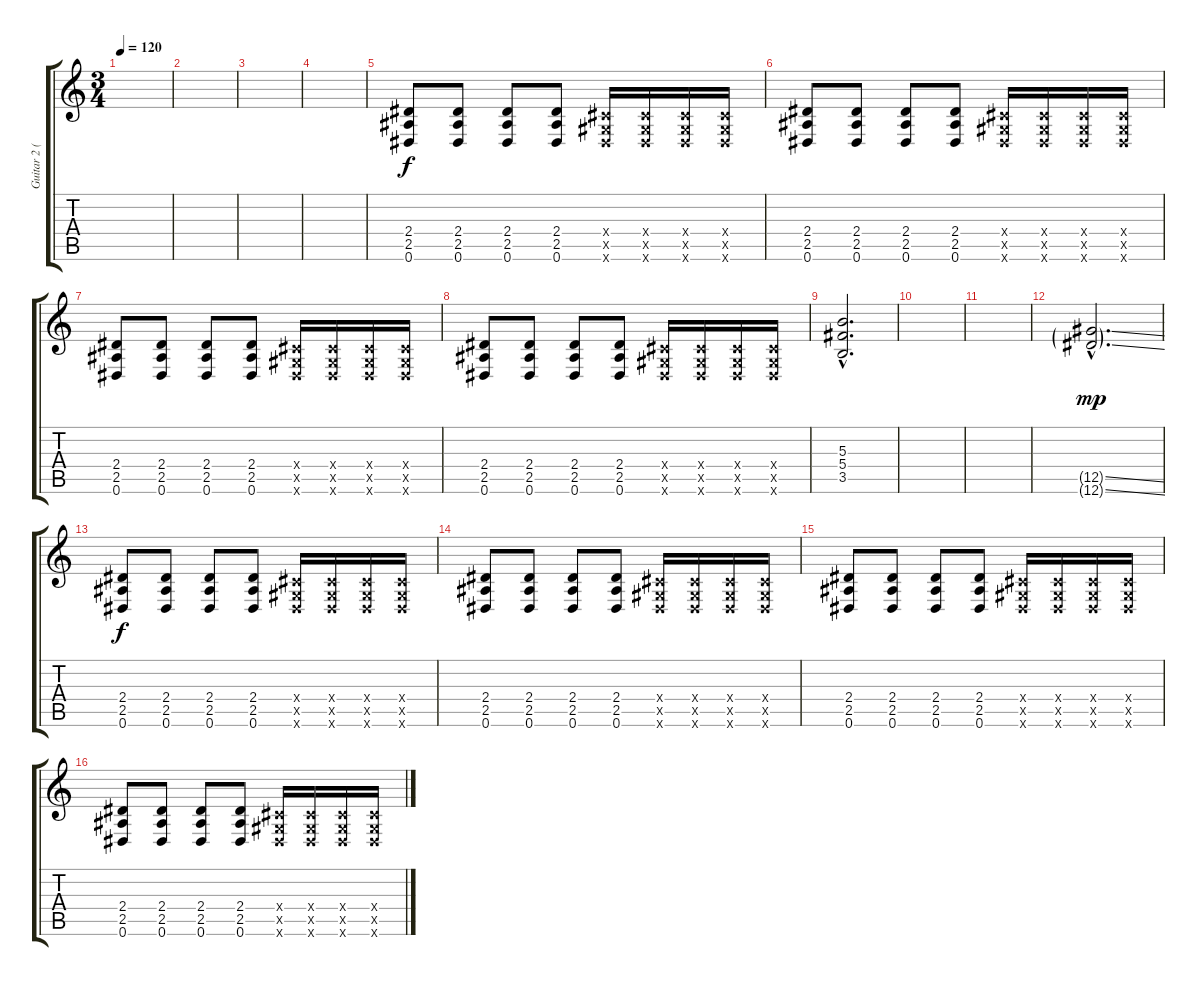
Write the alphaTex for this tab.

\track ("Guitar 2 (Tim)" "Guitar 2 (") {instrument distortionguitar}
\staff {score tabs}
\tuning (Eb4 Bb3 Gb3 Db3 Ab2 Eb2) {hide}
\ts (3 4)
\tempo 120
\clef g2
\ks c
|
|
|
|
(2.4 2.5 0.6).8 (2.4 2.5 0.6).8 (2.4 2.5 0.6).8 (2.4 2.5 0.6).8 (0.4{x} 0.5{x} 0.6{x}).16 (0.4{x} 0.5{x} 0.6{x}).16 (0.4{x} 0.5{x} 0.6{x}).16 (0.4{x} 0.5{x} 0.6{x}).16 |
(2.4 2.5 0.6).8 (2.4 2.5 0.6).8 (2.4 2.5 0.6).8 (2.4 2.5 0.6).8 (0.4{x} 0.5{x} 0.6{x}).16 (0.4{x} 0.5{x} 0.6{x}).16 (0.4{x} 0.5{x} 0.6{x}).16 (0.4{x} 0.5{x} 0.6{x}).16 |
(2.4 2.5 0.6).8 (2.4 2.5 0.6).8 (2.4 2.5 0.6).8 (2.4 2.5 0.6).8 (0.4{x} 0.5{x} 0.6{x}).16 (0.4{x} 0.5{x} 0.6{x}).16 (0.4{x} 0.5{x} 0.6{x}).16 (0.4{x} 0.5{x} 0.6{x}).16 |
(2.4 2.5 0.6).8 (2.4 2.5 0.6).8 (2.4 2.5 0.6).8 (2.4 2.5 0.6).8 (0.4{x} 0.5{x} 0.6{x}).16 (0.4{x} 0.5{x} 0.6{x}).16 (0.4{x} 0.5{x} 0.6{x}).16 (0.4{x} 0.5{x} 0.6{x}).16 |
(5.3{hac} 5.4{hac} 3.5{hac}).2{d} |
|
|
(12.5{ss g hac} 12.6{ss g hac}).2{d dy mp} |
(2.4 2.5 0.6).8{dy f} (2.4 2.5 0.6).8 (2.4 2.5 0.6).8 (2.4 2.5 0.6).8 (0.4{x} 0.5{x} 0.6{x}).16 (0.4{x} 0.5{x} 0.6{x}).16 (0.4{x} 0.5{x} 0.6{x}).16 (0.4{x} 0.5{x} 0.6{x}).16 |
(2.4 2.5 0.6).8 (2.4 2.5 0.6).8 (2.4 2.5 0.6).8 (2.4 2.5 0.6).8 (0.4{x} 0.5{x} 0.6{x}).16 (0.4{x} 0.5{x} 0.6{x}).16 (0.4{x} 0.5{x} 0.6{x}).16 (0.4{x} 0.5{x} 0.6{x}).16 |
(2.4 2.5 0.6).8 (2.4 2.5 0.6).8 (2.4 2.5 0.6).8 (2.4 2.5 0.6).8 (0.4{x} 0.5{x} 0.6{x}).16 (0.4{x} 0.5{x} 0.6{x}).16 (0.4{x} 0.5{x} 0.6{x}).16 (0.4{x} 0.5{x} 0.6{x}).16 |
(2.4 2.5 0.6).8 (2.4 2.5 0.6).8 (2.4 2.5 0.6).8 (2.4 2.5 0.6).8 (0.4{x} 0.5{x} 0.6{x}).16 (0.4{x} 0.5{x} 0.6{x}).16 (0.4{x} 0.5{x} 0.6{x}).16 (0.4{x} 0.5{x} 0.6{x}).16
